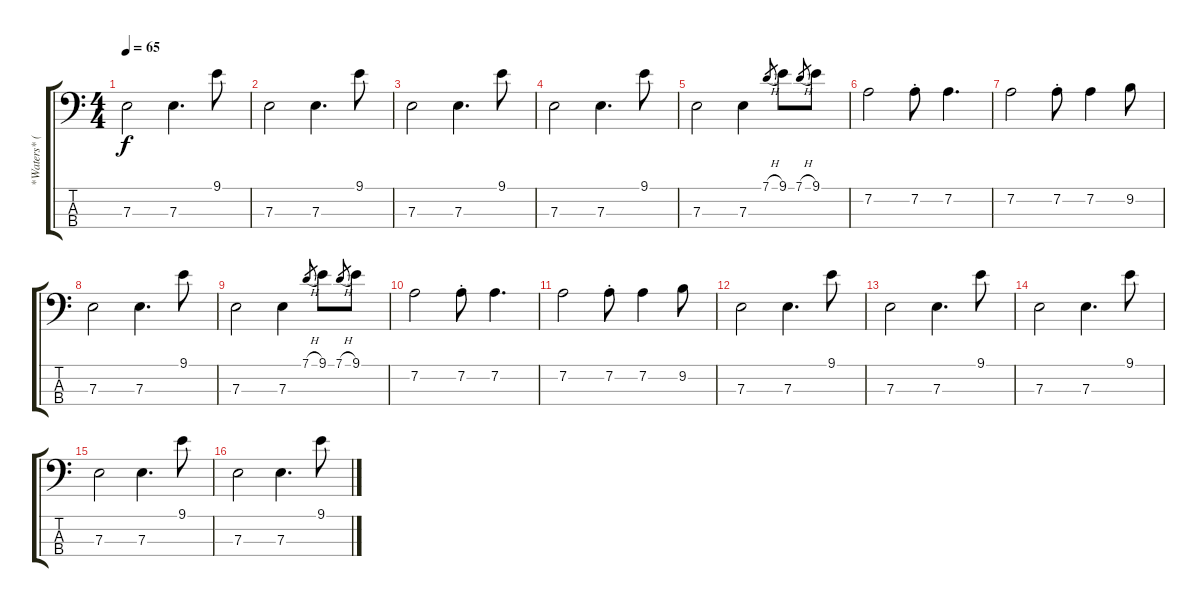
\track ("*Waters* (Fretless Bass w/Dropped D)" "*Waters* (") {instrument electricbassfinger}
\staff {score tabs}
\tuning (G2 D2 A1 D1) {hide}
\ts (4 4)
\tempo 65
\clef f4
\ks c
7.3.2{dy f} 7.3.4{d} 9.1.8 |
7.3.2 7.3.4{d} 9.1.8 |
7.3.2 7.3.4{d} 9.1.8 |
7.3.2 7.3.4{d} 9.1.8 |
7.3.2 7.3.4 7.1{h}.8{gr} 9.1.8 7.1{h}.8{gr} 9.1.8 |
7.2.2 7.2{st}.8 7.2.4{d} |
7.2.2 7.2{st}.8 7.2.4 9.2.8 |
7.3.2 7.3.4{d} 9.1.8 |
7.3.2 7.3.4 7.1{h}.8{gr} 9.1.8 7.1{h}.8{gr} 9.1.8 |
7.2.2 7.2{st}.8 7.2.4{d} |
7.2.2 7.2{st}.8 7.2.4 9.2.8 |
7.3.2 7.3.4{d} 9.1.8 |
7.3.2 7.3.4{d} 9.1.8 |
7.3.2 7.3.4{d} 9.1.8 |
7.3.2 7.3.4{d} 9.1.8 |
7.3.2 7.3.4{d} 9.1.8
